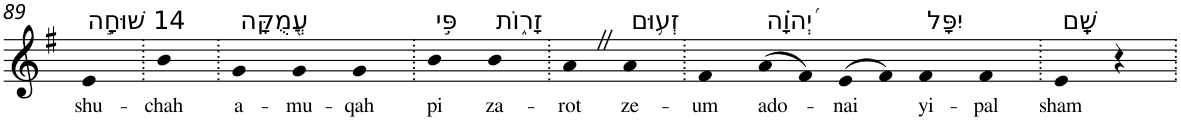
**kern	**text
*part1	*part1
*staff1	*staff1
*I"Piano	*
*I'Pno	*
!!LO:PB:g=z
*clefG2	*
*k[f#]	*
*G:	*
=89	=89
!LO:TX:a:t=14 שׁוּחָ֣ה	!
!	!LO:LY:b
4e	shu-
=90.	=90.
!	!LO:LY:b
4b	-chah
=91.	=91.
!LO:TX:a:t=עֲ֭מֻקָּה	!
!	!LO:LY:b
4g	a-
!	!LO:LY:b
4g	-mu-
!	!LO:LY:b
4g	-qah
=92.	=92.
!LO:TX:a:t=פִּ֣י	!
!	!LO:LY:b
4b	pi
!LO:TX:a:t=זָר֑וֹת	!
!	!LO:LY:b
4b	za-
=93.	=93.
!	!LO:LY:b
4aZ	-rot
!LO:TX:a:t=זְע֥וּם	!
!	!LO:LY:b
4a	ze-
=94.	=94.
!	!LO:LY:b
4f#	-um
!LO:TX:a:t=יְ֝הוָ֗ה	!
!	!LO:LY:b
(>8a	ado-
8f#)	.
!	!LO:LY:b
(>8e	-nai
8f#)	.
!LO:TX:a:t=יִפָּל	!
!	!LO:LY:b
4f#	yi-
!	!LO:LY:b
4f#	-pal
=95.	=95.
!LO:TX:a:t=שָֽׁם	!
!	!LO:LY:b
4e	sham
4r	.
=.	=.
*-	*-
